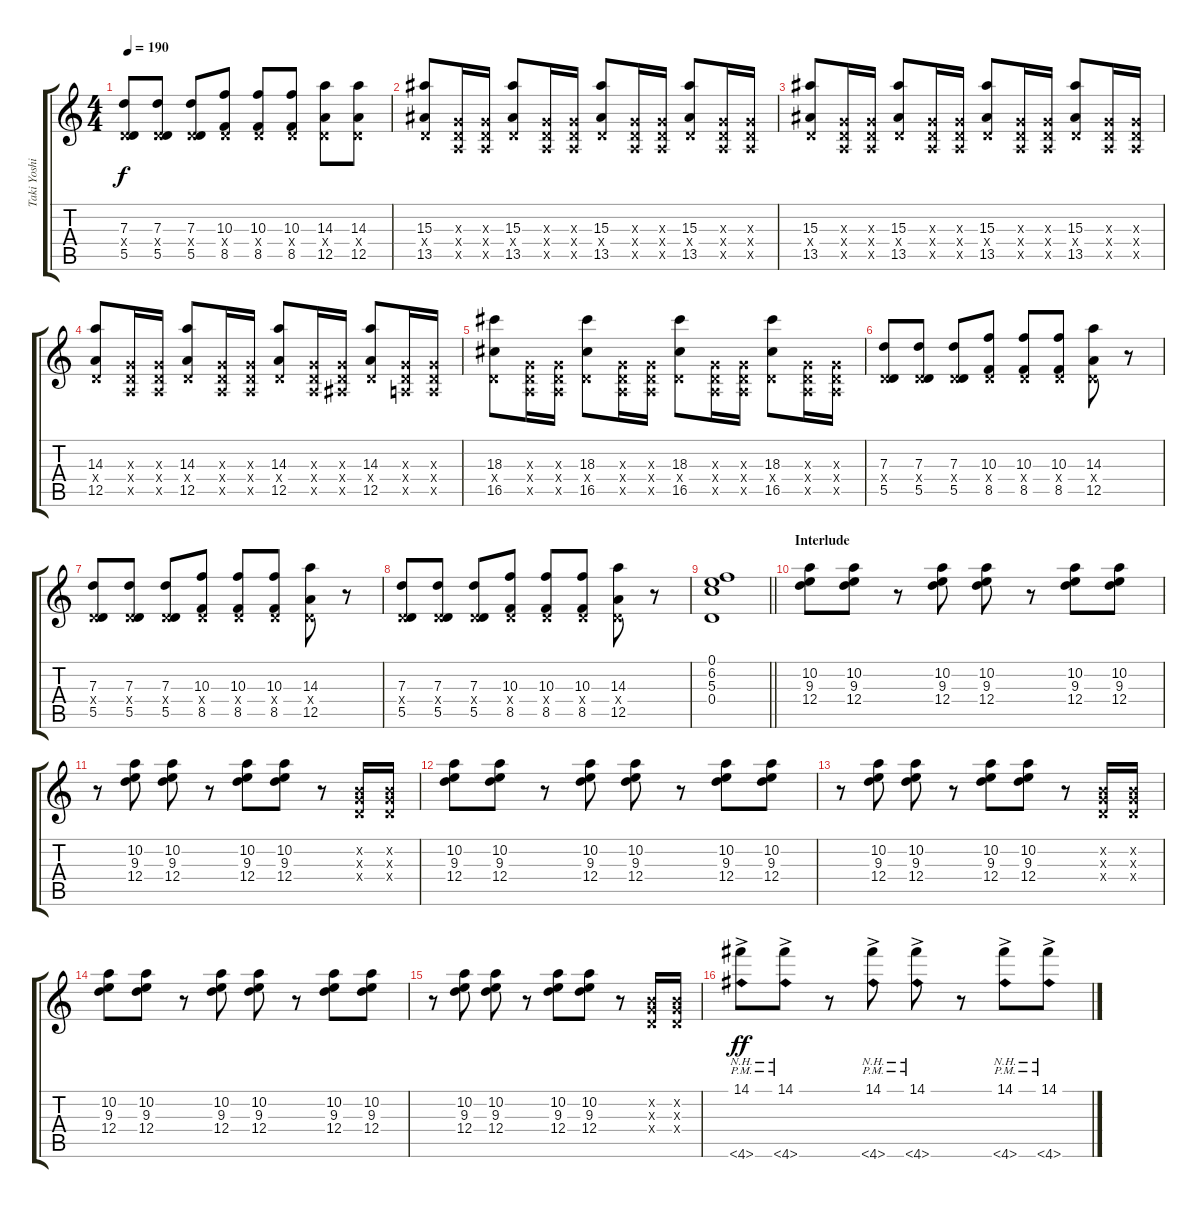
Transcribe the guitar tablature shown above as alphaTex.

\track ("Taki Yoshimitsu" "Taki Yoshi") {instrument distortionguitar}
\staff {score tabs}
\tuning (E4 B3 G3 D3 A2 D2) {hide}
\ts (4 4)
\tempo 190
\clef g2
\ks c
(7.3 0.4{x} 5.5).8{dy f} (7.3 0.4{x} 5.5).8 (7.3 0.4{x} 5.5).8 (10.3 0.4{x} 8.5).8 (10.3 0.4{x} 8.5).8 (10.3 0.4{x} 8.5).8 (14.3 0.4{x} 12.5).8 (14.3 0.4{x} 12.5).8 |
(15.3 0.4{x} 13.5).8 (0.3{x} 0.4{x} 0.5{x}).16 (0.3{x} 0.4{x} 0.5{x}).16 (15.3 0.4{x} 13.5).8 (0.3{x} 0.4{x} 0.5{x}).16 (0.3{x} 0.4{x} 0.5{x}).16 (15.3 0.4{x} 13.5).8 (0.3{x} 0.4{x} 0.5{x}).16 (0.3{x} 0.4{x} 0.5{x}).16 (15.3 0.4{x} 13.5).8 (0.3{x} 0.4{x} 0.5{x}).16 (0.3{x} 0.4{x} 0.5{x}).16 |
(15.3 0.4{x} 13.5).8 (0.3{x} 0.4{x} 0.5{x}).16 (0.3{x} 0.4{x} 0.5{x}).16 (15.3 0.4{x} 13.5).8 (0.3{x} 0.4{x} 0.5{x}).16 (0.3{x} 0.4{x} 0.5{x}).16 (15.3 0.4{x} 13.5).8 (0.3{x} 0.4{x} 0.5{x}).16 (0.3{x} 0.4{x} 0.5{x}).16 (15.3 0.4{x} 13.5).8 (0.3{x} 0.4{x} 0.5{x}).16 (0.3{x} 0.4{x} 0.5{x}).16 |
(14.3 0.4{x} 12.5).8 (0.3{x} 0.4{x} 0.5{x}).16 (0.3{x} 0.4{x} 0.5{x}).16 (14.3 0.4{x} 12.5).8 (0.3{x} 0.4{x} 0.5{x}).16 (0.3{x} 0.4{x} 0.5{x}).16 (14.3 0.4{x} 12.5).8 (0.3{x} 0.4{x} 0.5{x}).16 (0.3{x} 0.4{x} 1.5{x}).16 (14.3 0.4{x} 12.5).8 (0.3{x} 0.4{x} 0.5{x}).16 (0.3{x} 0.4{x} 0.5{x}).16 |
(18.3 0.4{x} 16.5).8 (0.3{x} 0.4{x} 0.5{x}).16 (0.3{x} 0.4{x} 0.5{x}).16 (18.3 0.4{x} 16.5).8 (0.3{x} 0.4{x} 0.5{x}).16 (0.3{x} 0.4{x} 0.5{x}).16 (18.3 0.4{x} 16.5).8 (0.3{x} 0.4{x} 0.5{x}).16 (0.3{x} 0.4{x} 0.5{x}).16 (18.3 0.4{x} 16.5).8 (0.3{x} 0.4{x} 0.5{x}).16 (0.3{x} 0.4{x} 0.5{x}).16 |
(7.3 0.4{x} 5.5).8 (7.3 0.4{x} 5.5).8 (7.3 0.4{x} 5.5).8 (10.3 0.4{x} 8.5).8 (10.3 0.4{x} 8.5).8 (10.3 0.4{x} 8.5).8 (14.3 0.4{x} 12.5).8 r.8 |
(7.3 0.4{x} 5.5).8 (7.3 0.4{x} 5.5).8 (7.3 0.4{x} 5.5).8 (10.3 0.4{x} 8.5).8 (10.3 0.4{x} 8.5).8 (10.3 0.4{x} 8.5).8 (14.3 0.4{x} 12.5).8 r.8 |
(7.3 0.4{x} 5.5).8 (7.3 0.4{x} 5.5).8 (7.3 0.4{x} 5.5).8 (10.3 0.4{x} 8.5).8 (10.3 0.4{x} 8.5).8 (10.3 0.4{x} 8.5).8 (14.3 0.4{x} 12.5).8 r.8 |
\barLineRight lightlight
(0.1 6.2 5.3 0.4).1 |
\section ("" "Interlude")
(10.2 9.3 12.4).8 (10.2 9.3 12.4).8 r.8 (10.2 9.3 12.4).8 (10.2 9.3 12.4).8 r.8 (10.2 9.3 12.4).8 (10.2 9.3 12.4).8 |
r.8 (10.2 9.3 12.4).8 (10.2 9.3 12.4).8 r.8 (10.2 9.3 12.4).8 (10.2 9.3 12.4).8 r.8 (0.2{x} 0.3{x} 0.4{x}).16 (0.2{x} 0.3{x} 0.4{x}).16 |
(10.2 9.3 12.4).8 (10.2 9.3 12.4).8 r.8 (10.2 9.3 12.4).8 (10.2 9.3 12.4).8 r.8 (10.2 9.3 12.4).8 (10.2 9.3 12.4).8 |
r.8 (10.2 9.3 12.4).8 (10.2 9.3 12.4).8 r.8 (10.2 9.3 12.4).8 (10.2 9.3 12.4).8 r.8 (0.2{x} 0.3{x} 0.4{x}).16 (0.2{x} 0.3{x} 0.4{x}).16 |
(10.2 9.3 12.4).8 (10.2 9.3 12.4).8 r.8 (10.2 9.3 12.4).8 (10.2 9.3 12.4).8 r.8 (10.2 9.3 12.4).8 (10.2 9.3 12.4).8 |
r.8 (10.2 9.3 12.4).8 (10.2 9.3 12.4).8 r.8 (10.2 9.3 12.4).8 (10.2 9.3 12.4).8 r.8 (0.2{x} 0.3{x} 0.4{x}).16 (0.2{x} 0.3{x} 0.4{x}).16 |
(14.1{ac} 4.6{nh pm}).8{dy ff} (14.1{ac} 4.6{nh pm}).8 r.8 (14.1{ac} 4.6{nh pm}).8 (14.1{ac} 4.6{nh pm}).8 r.8 (14.1{ac} 4.6{nh pm}).8 (14.1{ac} 4.6{nh pm}).8
